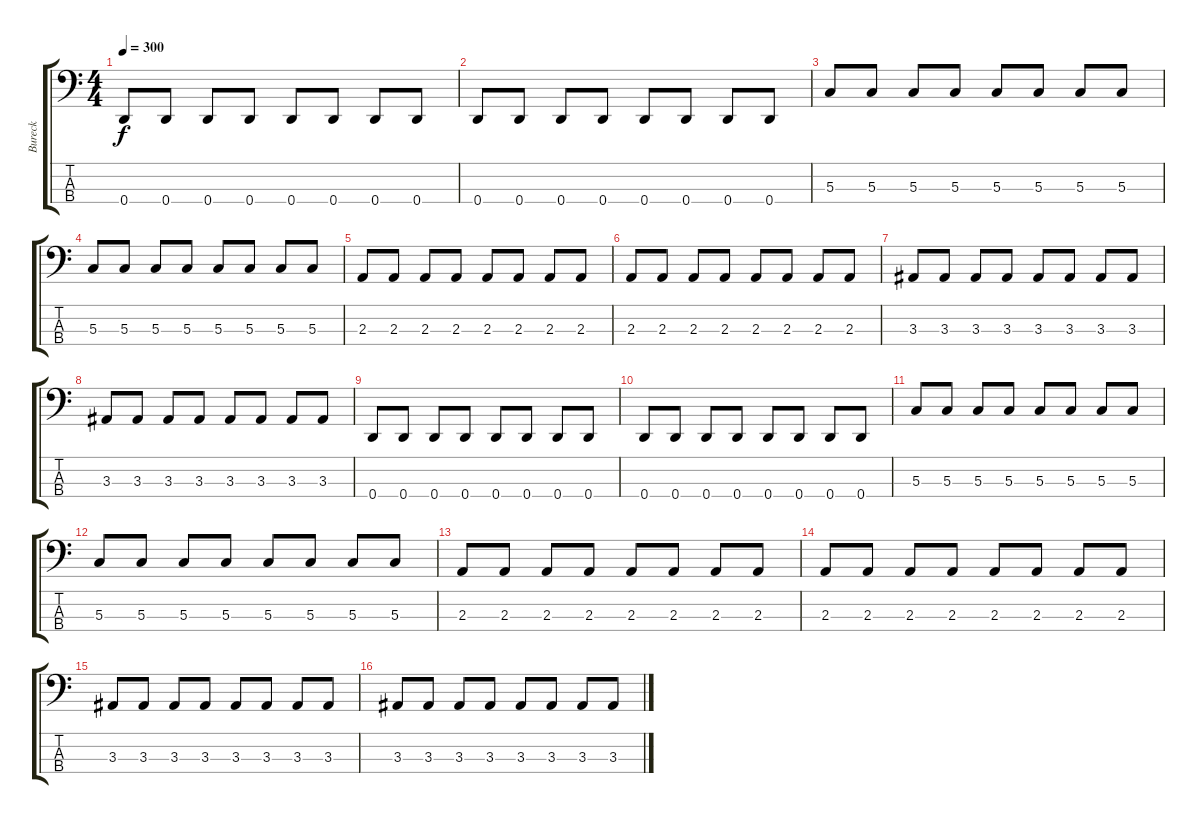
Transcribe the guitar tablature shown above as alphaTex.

\track ("Bureck" "Bureck") {instrument electricbassfinger}
\staff {score tabs}
\tuning (F2 C2 G1 D1) {hide}
\ts (4 4)
\tempo 300
\clef f4
\ks c
0.4.8{dy f} 0.4.8 0.4.8 0.4.8 0.4.8 0.4.8 0.4.8 0.4.8 |
0.4.8 0.4.8 0.4.8 0.4.8 0.4.8 0.4.8 0.4.8 0.4.8 |
5.3.8 5.3.8 5.3.8 5.3.8 5.3.8 5.3.8 5.3.8 5.3.8 |
5.3.8 5.3.8 5.3.8 5.3.8 5.3.8 5.3.8 5.3.8 5.3.8 |
2.3.8 2.3.8 2.3.8 2.3.8 2.3.8 2.3.8 2.3.8 2.3.8 |
2.3.8 2.3.8 2.3.8 2.3.8 2.3.8 2.3.8 2.3.8 2.3.8 |
3.3.8 3.3.8 3.3.8 3.3.8 3.3.8 3.3.8 3.3.8 3.3.8 |
3.3.8 3.3.8 3.3.8 3.3.8 3.3.8 3.3.8 3.3.8 3.3.8 |
0.4.8 0.4.8 0.4.8 0.4.8 0.4.8 0.4.8 0.4.8 0.4.8 |
0.4.8 0.4.8 0.4.8 0.4.8 0.4.8 0.4.8 0.4.8 0.4.8 |
5.3.8 5.3.8 5.3.8 5.3.8 5.3.8 5.3.8 5.3.8 5.3.8 |
5.3.8 5.3.8 5.3.8 5.3.8 5.3.8 5.3.8 5.3.8 5.3.8 |
2.3.8 2.3.8 2.3.8 2.3.8 2.3.8 2.3.8 2.3.8 2.3.8 |
2.3.8 2.3.8 2.3.8 2.3.8 2.3.8 2.3.8 2.3.8 2.3.8 |
3.3.8 3.3.8 3.3.8 3.3.8 3.3.8 3.3.8 3.3.8 3.3.8 |
3.3.8 3.3.8 3.3.8 3.3.8 3.3.8 3.3.8 3.3.8 3.3.8
